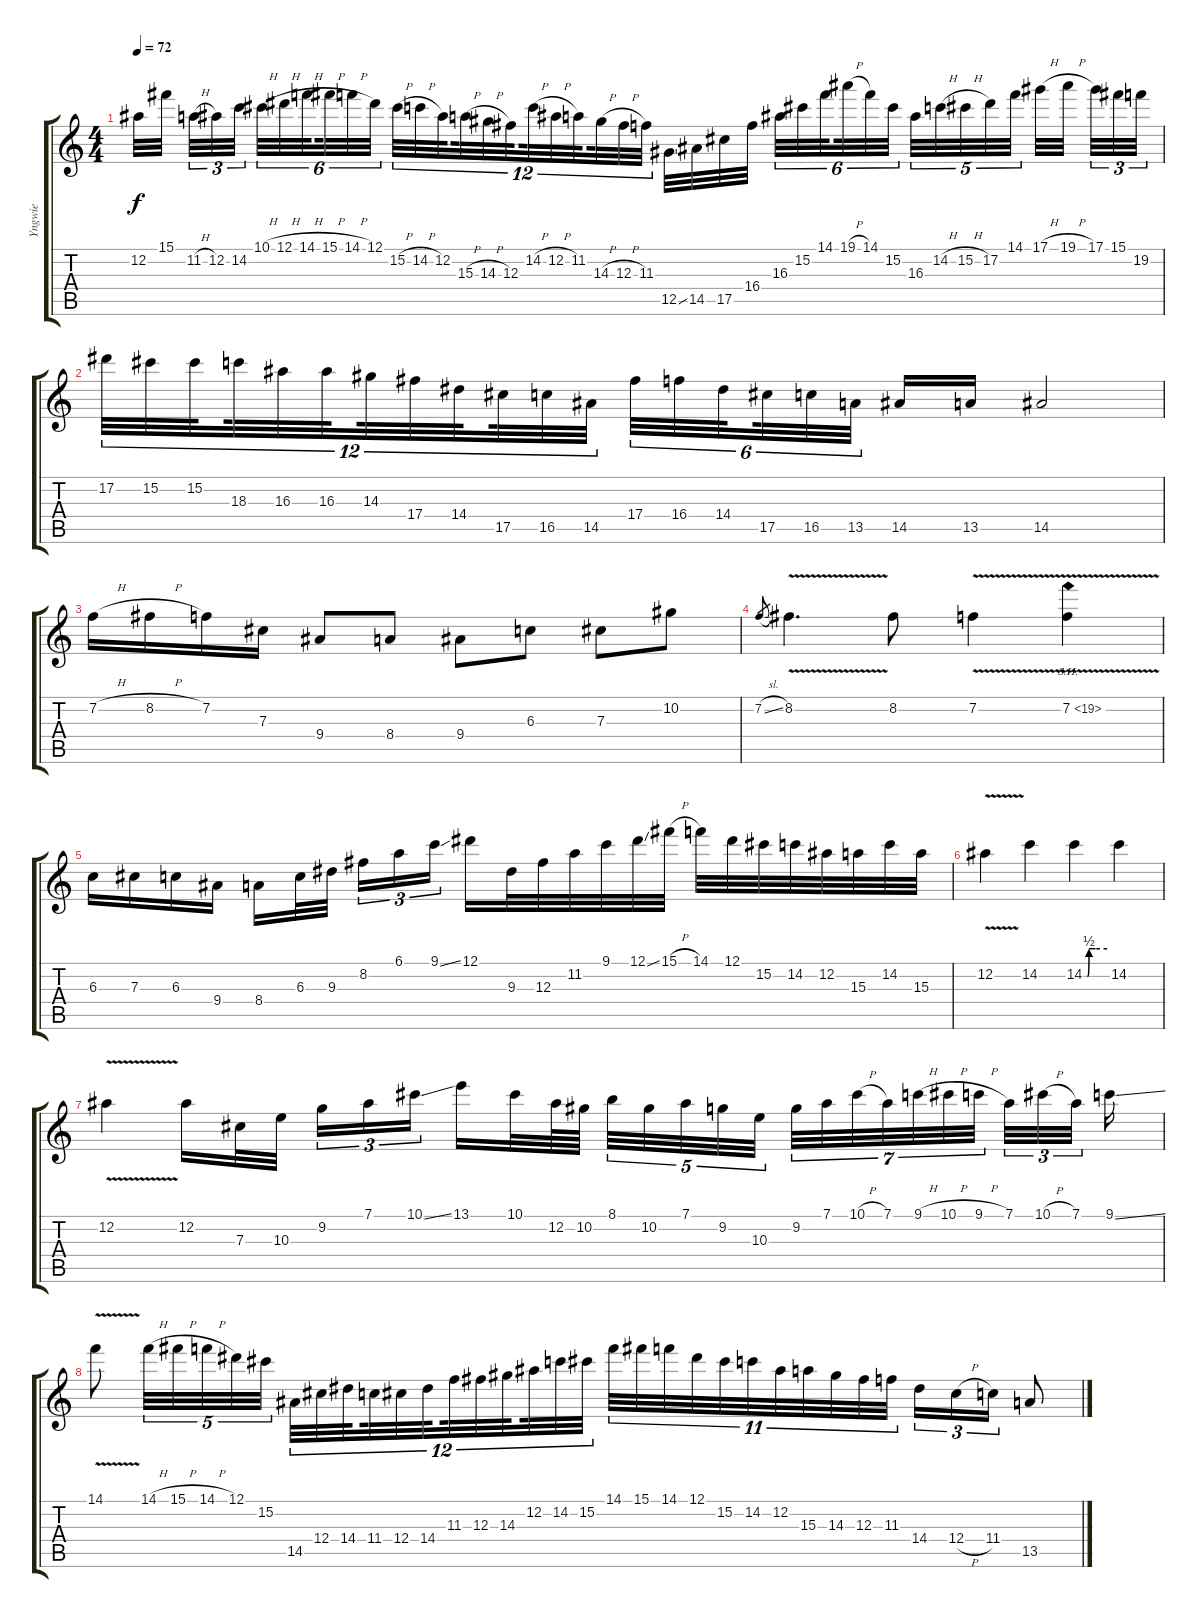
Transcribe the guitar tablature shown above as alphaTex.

\track ("Yngwie" "Yngwie") {instrument overdrivenguitar}
\staff {score tabs}
\tuning (Eb4 Bb3 Gb3 Db3 Ab2 Eb2) {hide}
\ts (4 4)
\tempo 72
\clef g2
\ks c
12.2.32{dy f} 15.1.32{beam splitsecondary} 11.2{h}.32{tu (3 2)} 12.2.32{tu (3 2)} 14.2.32{tu (3 2) beam splitsecondary} 10.1{h}.32{tu (6 4)} 12.1{h}.32{tu (6 4)} 14.1{h}.32{tu (6 4) beam splitsecondary} 15.1{h}.32{tu (6 4)} 14.1{h}.32{tu (6 4)} 12.1.32{tu (6 4)} 15.2{h}.32{tu (12 8)} 14.2{h}.32{tu (12 8)} 12.2.32{tu (12 8) beam splitsecondary} 15.3{h}.32{tu (12 8)} 14.3{h}.32{tu (12 8)} 12.3.32{tu (12 8) beam splitsecondary} 14.2{h}.32{tu (12 8)} 12.2{h}.32{tu (12 8)} 11.2.32{tu (12 8) beam splitsecondary} 14.3{h}.32{tu (12 8)} 12.3{h}.32{tu (12 8)} 11.3.32{tu (12 8)} 12.5{ss}.32 14.5.32 17.5.32 16.4.32{beam splitsecondary} 16.3.32{tu (6 4)} 15.2.32{tu (6 4)} 14.1.32{tu (6 4) beam splitsecondary} 19.1{h}.32{tu (6 4)} 14.1.32{tu (6 4)} 15.2.32{tu (6 4)} 16.3.32{tu (5 4)} 14.2{h}.32{tu (5 4)} 15.2{h}.32{tu (5 4)} 17.2.32{tu (5 4)} 14.1.32{tu (5 4) beam splitsecondary} 17.1{h}.32 19.1{h}.32{beam splitsecondary} 17.1.32{tu (3 2)} 15.1.32{tu (3 2)} 19.2.32{tu (3 2)} |
17.2.32{tu (12 8)} 15.2.32{tu (12 8)} 15.2.32{tu (12 8) beam splitsecondary} 18.3.32{tu (12 8)} 16.3.32{tu (12 8)} 16.3.32{tu (12 8) beam splitsecondary} 14.3.32{tu (12 8)} 17.4.32{tu (12 8)} 14.4.32{tu (12 8) beam splitsecondary} 17.5.32{tu (12 8)} 16.5.32{tu (12 8)} 14.5.32{tu (12 8)} 17.4.32{tu (6 4)} 16.4.32{tu (6 4)} 14.4.32{tu (6 4) beam splitsecondary} 17.5.32{tu (6 4)} 16.5.32{tu (6 4)} 13.5.32{tu (6 4) beam splitsecondary} 14.5.16 13.5.16 14.5.2 |
\section ("" "")
7.2{h}.16 8.2{h}.16 7.2.16 7.3.16 9.4.8 8.4.8 9.4.8 6.3.8 7.3.8 10.2.8 |
7.2{sl}.8{gr} 8.2{v}.4{d} 8.2.8 7.2{v}.4 7.2{sh 12 v}.4 |
6.3.16 7.3.16 6.3.16 9.4.16 8.4.16 6.3.32 9.3.32{beam splitsecondary} 8.2.16{tu (3 2)} 6.1.16{tu (3 2)} 9.1{ss}.16{tu (3 2)} 12.1.16 9.3.32 12.3.32 11.2.32 9.1.32 12.1{ss}.32 15.1{h}.32 14.1.32 12.1.32 15.2.32 14.2.32 12.2.32 15.3.32 14.2.32 15.3.32 |
12.2{v}.4 14.2.4 14.2{be (custom 0 0 9 0 13 2 18 2 30 2 60 2)}.4 14.2.4 |
12.2{v}.4 12.2.16 7.3.32 10.3.32{beam splitsecondary} 9.2.16{tu (3 2)} 7.1.16{tu (3 2)} 10.1{ss}.16{tu (3 2)} 13.1.16 10.1.32 12.2.64 10.2.64{beam splitsecondary} 8.1.32{tu (5 4)} 10.2.32{tu (5 4)} 7.1.32{tu (5 4)} 9.2.32{tu (5 4)} 10.3.32{tu (5 4)} 9.2.32{tu (7 4)} 7.1.32{tu (7 4)} 10.1{h}.32{tu (7 4)} 7.1.32{tu (7 4)} 9.1{h}.32{tu (7 4)} 10.1{h}.32{tu (7 4)} 9.1{h}.32{tu (7 4) beam splitsecondary} 7.1.32{tu (3 2)} 10.1{h}.32{tu (3 2)} 7.1.32{tu (3 2) beam splitsecondary} 9.1{ss}.16 |
14.1{v}.8 14.1{h}.32{tu (5 4)} 15.1{h}.32{tu (5 4)} 14.1{h}.32{tu (5 4)} 12.1.32{tu (5 4)} 15.2.32{tu (5 4)} 14.5.32{tu (12 8)} 12.4.32{tu (12 8)} 14.4.32{tu (12 8) beam splitsecondary} 11.4.32{tu (12 8)} 12.4.32{tu (12 8)} 14.4.32{tu (12 8) beam splitsecondary} 11.3.32{tu (12 8)} 12.3.32{tu (12 8)} 14.3.32{tu (12 8) beam splitsecondary} 12.2.32{tu (12 8)} 14.2.32{tu (12 8)} 15.2.32{tu (12 8)} 14.1.32{tu (11 8)} 15.1.32{tu (11 8)} 14.1.32{tu (11 8)} 12.1.32{tu (11 8)} 15.2.32{tu (11 8)} 14.2.32{tu (11 8)} 12.2.32{tu (11 8)} 15.3.32{tu (11 8)} 14.3.32{tu (11 8)} 12.3.32{tu (11 8)} 11.3.32{tu (11 8)} 14.4.16{tu (3 2)} 12.4{h}.16{tu (3 2)} 11.4.16{tu (3 2)} 13.5.8
